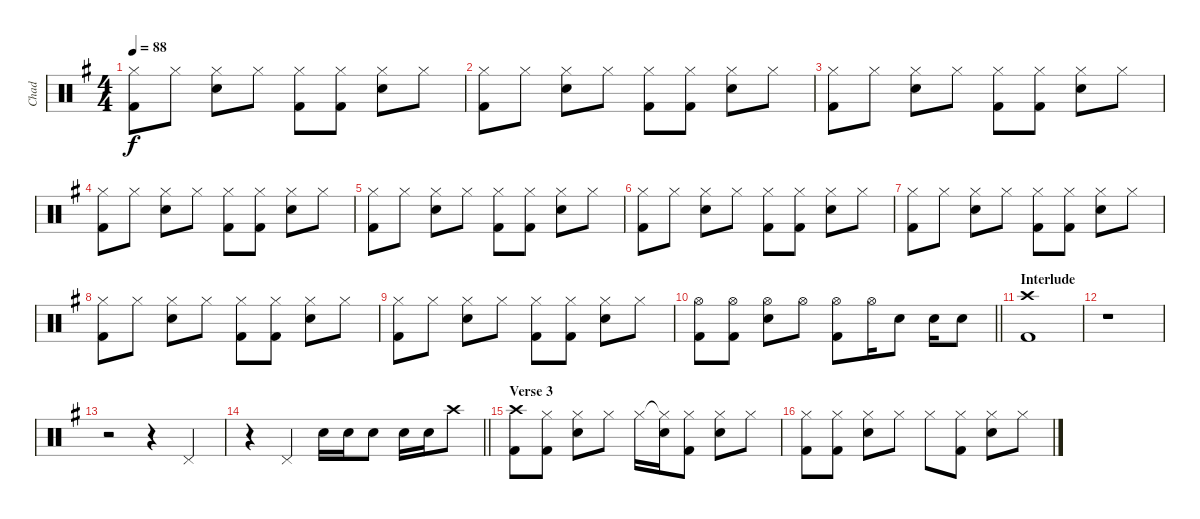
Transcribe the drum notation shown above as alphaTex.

\track ("Chad" "Chad") {instrument percussion}
\staff {score}
\articulation defaults
\ts (4 4)
\tempo 88
\clef neutral
\ks g
("Hi-Hat (closed)" "Kick (hit) 2").8{dy f} "Hi-Hat (closed)".8 ("Hi-Hat (closed)" "Snare (hit) 2").8 "Hi-Hat (closed)".8 ("Hi-Hat (closed)" "Kick (hit) 2").8 ("Hi-Hat (closed)" "Kick (hit) 2").8 ("Hi-Hat (closed)" "Snare (hit) 2").8 "Hi-Hat (closed)".8 |
("Hi-Hat (closed)" "Kick (hit) 2").8 "Hi-Hat (closed)".8 ("Hi-Hat (closed)" "Snare (hit) 2").8 "Hi-Hat (closed)".8 ("Hi-Hat (closed)" "Kick (hit) 2").8 ("Hi-Hat (closed)" "Kick (hit) 2").8 ("Hi-Hat (closed)" "Snare (hit) 2").8 "Hi-Hat (closed)".8 |
("Hi-Hat (closed)" "Kick (hit) 2").8 "Hi-Hat (closed)".8 ("Hi-Hat (closed)" "Snare (hit) 2").8 "Hi-Hat (closed)".8 ("Hi-Hat (closed)" "Kick (hit) 2").8 ("Hi-Hat (closed)" "Kick (hit) 2").8 ("Hi-Hat (closed)" "Snare (hit) 2").8 "Hi-Hat (closed)".8 |
("Hi-Hat (closed)" "Kick (hit) 2").8 "Hi-Hat (closed)".8 ("Hi-Hat (closed)" "Snare (hit) 2").8 "Hi-Hat (closed)".8 ("Hi-Hat (closed)" "Kick (hit) 2").8 ("Hi-Hat (closed)" "Kick (hit) 2").8 ("Hi-Hat (closed)" "Snare (hit) 2").8 "Hi-Hat (closed)".8 |
("Hi-Hat (closed)" "Kick (hit) 2").8 "Hi-Hat (closed)".8 ("Hi-Hat (closed)" "Snare (hit) 2").8 "Hi-Hat (closed)".8 ("Hi-Hat (closed)" "Kick (hit) 2").8 ("Hi-Hat (closed)" "Kick (hit) 2").8 ("Hi-Hat (closed)" "Snare (hit) 2").8 "Hi-Hat (closed)".8 |
("Hi-Hat (closed)" "Kick (hit) 2").8 "Hi-Hat (closed)".8 ("Hi-Hat (closed)" "Snare (hit) 2").8 "Hi-Hat (closed)".8 ("Hi-Hat (closed)" "Kick (hit) 2").8 ("Hi-Hat (closed)" "Kick (hit) 2").8 ("Hi-Hat (closed)" "Snare (hit) 2").8 "Hi-Hat (closed)".8 |
("Hi-Hat (closed)" "Kick (hit) 2").8 "Hi-Hat (closed)".8 ("Hi-Hat (closed)" "Snare (hit) 2").8 "Hi-Hat (closed)".8 ("Hi-Hat (closed)" "Kick (hit) 2").8 ("Hi-Hat (closed)" "Kick (hit) 2").8 ("Hi-Hat (closed)" "Snare (hit) 2").8 "Hi-Hat (closed)".8 |
("Hi-Hat (closed)" "Kick (hit) 2").8 "Hi-Hat (closed)".8 ("Hi-Hat (closed)" "Snare (hit) 2").8 "Hi-Hat (closed)".8 ("Hi-Hat (closed)" "Kick (hit) 2").8 ("Hi-Hat (closed)" "Kick (hit) 2").8 ("Hi-Hat (closed)" "Snare (hit) 2").8 "Hi-Hat (closed)".8 |
("Hi-Hat (closed)" "Kick (hit) 2").8 "Hi-Hat (closed)".8 ("Hi-Hat (closed)" "Snare (hit) 2").8 "Hi-Hat (closed)".8 ("Hi-Hat (closed)" "Kick (hit) 2").8 ("Hi-Hat (closed)" "Kick (hit) 2").8 ("Hi-Hat (closed)" "Snare (hit) 2").8 "Hi-Hat (closed)".8 |
\barLineRight lightlight
("Hi-Hat (open)" "Kick (hit) 2").8 ("Hi-Hat (open)" "Kick (hit) 2").8 ("Hi-Hat (open)" "Snare (hit) 2").8 "Hi-Hat (open)".8 ("Hi-Hat (open)" "Kick (hit) 2").8 "Hi-Hat (open)".16 "Snare (hit) 2".8 "Snare (hit) 2".16 "Snare (hit) 2".8 |
\section ("" "Interlude")
("Crash high (hit)" "Kick (hit) 2").1 |
r.1 |
r.2 r.4 "Pedal Hi-Hat (hit)".4 |
\barLineRight lightlight
r.4 "Pedal Hi-Hat (hit)".4 "Snare (hit) 2".16 "Snare (hit) 2".16 "Snare (hit) 2".8 "Snare (hit) 2".16 "Snare (hit) 2".16 "Crash high (hit)".8 |
\section ("" "Verse 3")
("Crash high (hit)" "Kick (hit) 2").8 ("Hi-Hat (closed)" "Kick (hit) 2").8 ("Hi-Hat (closed)" "Snare (hit) 2").8 "Hi-Hat (closed)".8 "Hi-Hat (closed)".16 ("Hi-Hat (closed)"{t} "Snare (hit) 2").16 ("Hi-Hat (closed)" "Kick (hit) 2").8 ("Hi-Hat (closed)" "Snare (hit) 2").8 "Hi-Hat (closed)".8 |
("Hi-Hat (closed)" "Kick (hit) 2").8 ("Hi-Hat (closed)" "Kick (hit) 2").8 ("Hi-Hat (closed)" "Snare (hit) 2").8 "Hi-Hat (closed)".8 "Hi-Hat (closed)".8 ("Hi-Hat (closed)" "Kick (hit) 2").8 ("Hi-Hat (closed)" "Snare (hit) 2").8 "Hi-Hat (closed)".8
